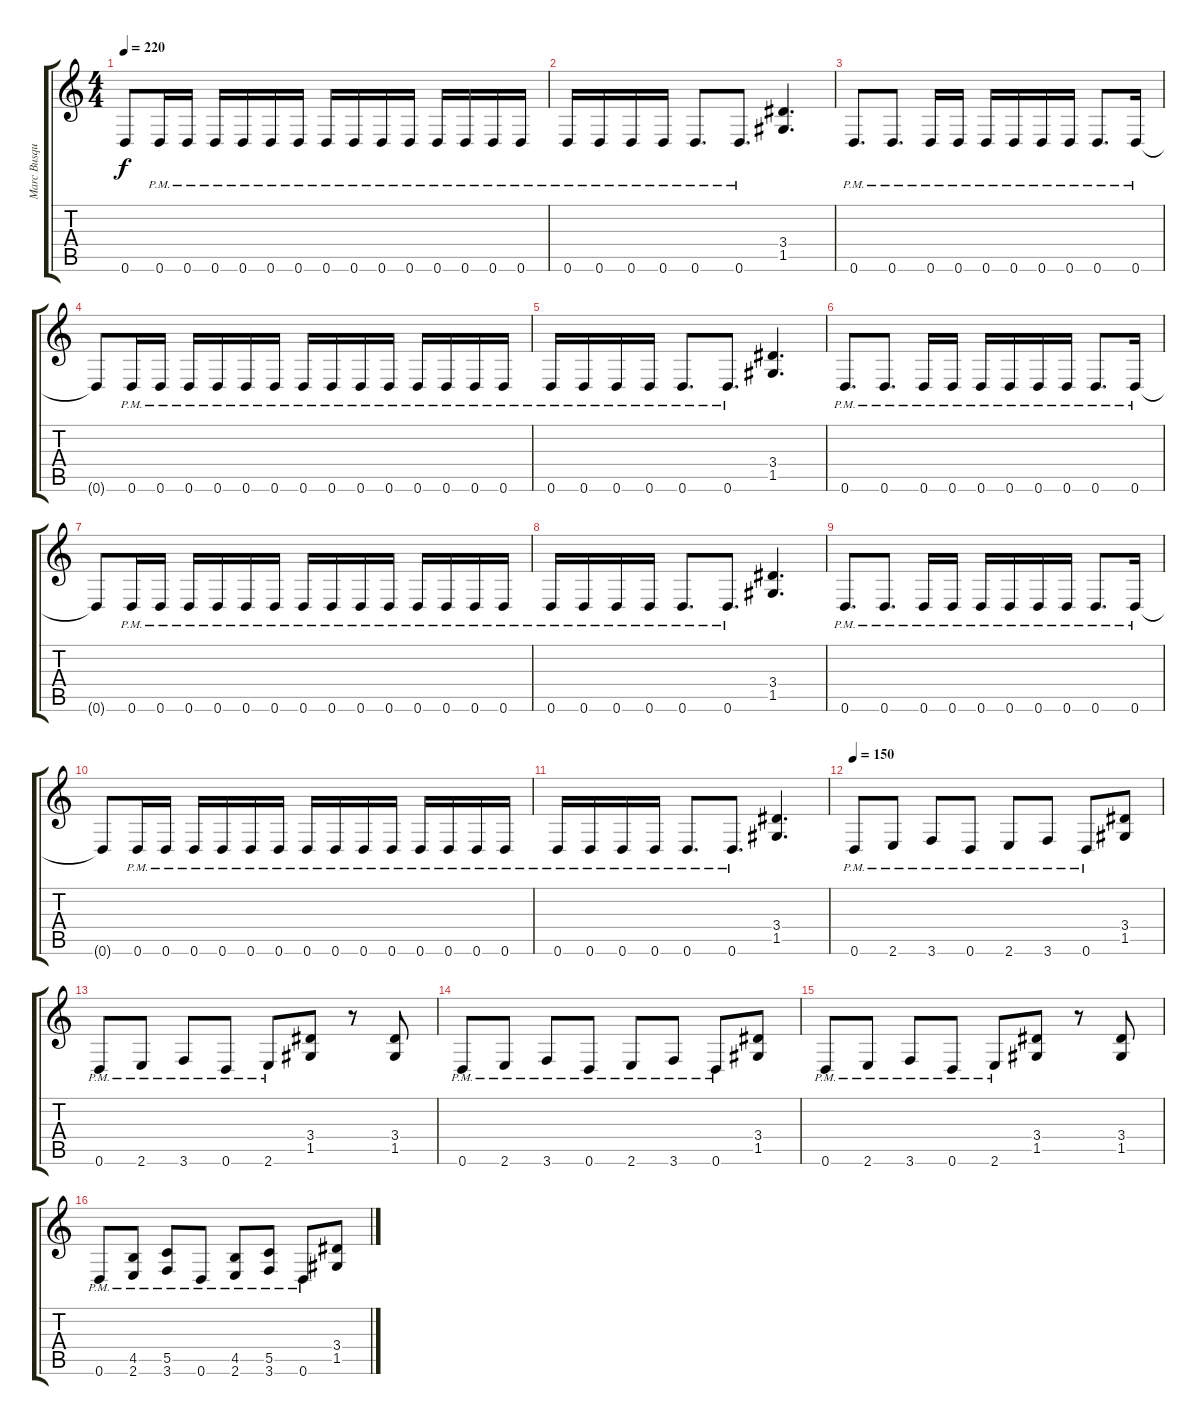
\track ("Marc Busque" "Marc Busqu") {instrument distortionguitar}
\staff {score tabs}
\tuning (D4 A3 F3 C3 G2 D2) {hide}
\ts (4 4)
\tempo 220
\clef g2
\ks c
0.6{t}.8{dy f} 0.6{pm}.16 0.6{pm}.16 0.6{pm}.16 0.6{pm}.16 0.6{pm}.16 0.6{pm}.16 0.6{pm}.16 0.6{pm}.16 0.6{pm}.16 0.6{pm}.16 0.6{pm}.16 0.6{pm}.16 0.6{pm}.16 0.6{pm}.16 |
0.6{pm}.16 0.6{pm}.16 0.6{pm}.16 0.6{pm}.16 0.6{pm}.8{d} 0.6{pm}.8{d} (3.4 1.5).4{d} |
0.6{pm}.8{d} 0.6{pm}.8{d} 0.6{pm}.16 0.6{pm}.16 0.6{pm}.16 0.6{pm}.16 0.6{pm}.16 0.6{pm}.16 0.6{pm}.8{d} 0.6{pm}.16 |
0.6{t}.8 0.6{pm}.16 0.6{pm}.16 0.6{pm}.16 0.6{pm}.16 0.6{pm}.16 0.6{pm}.16 0.6{pm}.16 0.6{pm}.16 0.6{pm}.16 0.6{pm}.16 0.6{pm}.16 0.6{pm}.16 0.6{pm}.16 0.6{pm}.16 |
0.6{pm}.16 0.6{pm}.16 0.6{pm}.16 0.6{pm}.16 0.6{pm}.8{d} 0.6{pm}.8{d} (3.4 1.5).4{d} |
0.6{pm}.8{d} 0.6{pm}.8{d} 0.6{pm}.16 0.6{pm}.16 0.6{pm}.16 0.6{pm}.16 0.6{pm}.16 0.6{pm}.16 0.6{pm}.8{d} 0.6{pm}.16 |
0.6{t}.8 0.6{pm}.16 0.6{pm}.16 0.6{pm}.16 0.6{pm}.16 0.6{pm}.16 0.6{pm}.16 0.6{pm}.16 0.6{pm}.16 0.6{pm}.16 0.6{pm}.16 0.6{pm}.16 0.6{pm}.16 0.6{pm}.16 0.6{pm}.16 |
0.6{pm}.16 0.6{pm}.16 0.6{pm}.16 0.6{pm}.16 0.6{pm}.8{d} 0.6{pm}.8{d} (3.4 1.5).4{d} |
0.6{pm}.8{d} 0.6{pm}.8{d} 0.6{pm}.16 0.6{pm}.16 0.6{pm}.16 0.6{pm}.16 0.6{pm}.16 0.6{pm}.16 0.6{pm}.8{d} 0.6{pm}.16 |
0.6{t}.8 0.6{pm}.16 0.6{pm}.16 0.6{pm}.16 0.6{pm}.16 0.6{pm}.16 0.6{pm}.16 0.6{pm}.16 0.6{pm}.16 0.6{pm}.16 0.6{pm}.16 0.6{pm}.16 0.6{pm}.16 0.6{pm}.16 0.6{pm}.16 |
0.6{pm}.16 0.6{pm}.16 0.6{pm}.16 0.6{pm}.16 0.6{pm}.8{d} 0.6{pm}.8{d} (3.4 1.5).4{d} |
\tempo 150
0.6{pm}.8 2.6{pm}.8 3.6{pm}.8 0.6{pm}.8 2.6{pm}.8 3.6{pm}.8 0.6{pm}.8 (3.4 1.5).8 |
0.6{pm}.8 2.6{pm}.8 3.6{pm}.8 0.6{pm}.8 2.6{pm}.8 (3.4 1.5).8 r.8 (3.4 1.5).8 |
0.6{pm}.8 2.6{pm}.8 3.6{pm}.8 0.6{pm}.8 2.6{pm}.8 3.6{pm}.8 0.6{pm}.8 (3.4 1.5).8 |
0.6{pm}.8 2.6{pm}.8 3.6{pm}.8 0.6{pm}.8 2.6{pm}.8 (3.4 1.5).8 r.8 (3.4 1.5).8 |
0.6{pm}.8 (4.5{pm} 2.6{pm}).8 (5.5{pm} 3.6{pm}).8 0.6{pm}.8 (4.5{pm} 2.6{pm}).8 (5.5{pm} 3.6{pm}).8 0.6{pm}.8 (3.4 1.5).8
